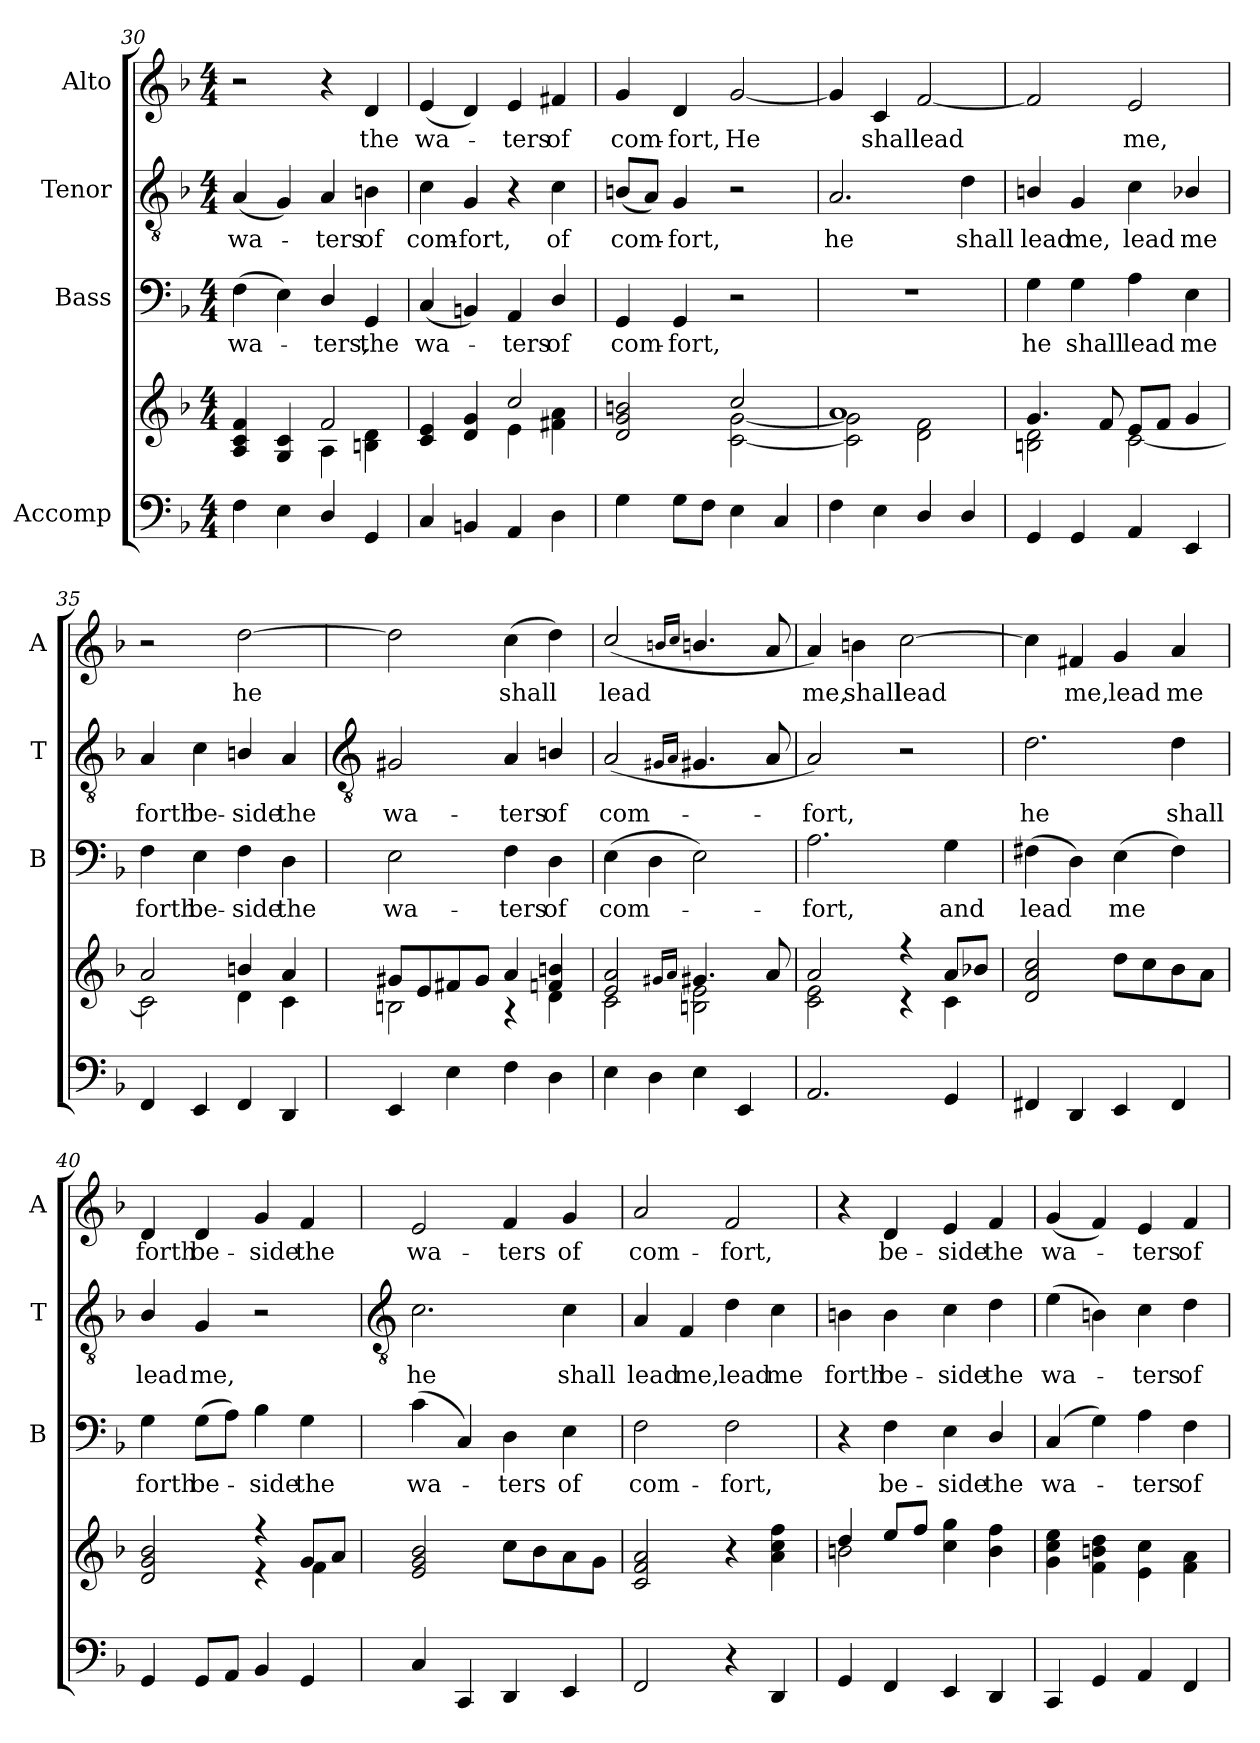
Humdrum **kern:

**kern	**kern	**kern	**text	**kern	**text	**kern	**text
*part4	*part4	*part3	*part3	*part2	*part2	*part1	*part1
*staff5	*staff4	*staff3	*staff3	*staff2	*staff2	*staff1	*staff1
*I"Accomp	*	*I"Bass	*	*I"Tenor	*	*I"Alto	*
*	*	*I'B	*	*I'T	*	*I'A	*
!!LO:LB:g=z
*clefF4	*clefG2	*clefF4	*	*clefGv2	*	*clefG2	*
*k[b-]	*k[b-]	*k[b-]	*	*k[b-]	*	*k[b-]	*
*F:	*F:	*F:	*	*F:	*	*F:	*
*M4/4	*M4/4	*M4/4	*	*M4/4	*	*M4/4	*
=30	=30	=30	=30	=30	=30	=30	=30
*	*^	*	*	*	*	*	*
!	!	!	!	!LO:LY:b	!	!LO:LY:b	!	!
4F	4A/ 4c/ 4f/	2ryy	(>4F	wa-	(<4A	wa-	2r	.
4E	4G/ 4c/	.	4E)	.	4G)	.	.	.
!	!	!	!	!LO:LY:b	!	!LO:LY:b	!	!
4D/	2f/	4A\	4D/	ters,	4A	ters	4r	.
!	!	!	!	!LO:LY:b	!	!LO:LY:b	!	!LO:LY:b
4GG	.	4Bn\ 4d\	4GG	the	4Bn	of	4d	the
=31	=31	=31	=31	=31	=31	=31	=31	=31
!	!	!	!	!LO:LY:b	!	!LO:LY:b	!	!LO:LY:b
4C	4c/ 4e/	2ryy	(<4C	wa-	4c	com-	(<4e	wa-
!	!	!	!	!	!	!LO:LY:b	!	!
4BBn	4d/ 4g/	.	4BBn)	.	4G	-fort,	4d)	.
!	!	!	!	!LO:LY:b	!	!	!	!LO:LY:b
4AA	2cc/	4e\	4AA	ters	4r	.	4e	ters
!	!	!	!	!LO:LY:b	!	!LO:LY:b	!	!LO:LY:b
4D	.	4f#X\ 4a\	4D/	of	4c	of	4f#X	of
=32	=32	=32	=32	=32	=32	=32	=32	=32
!	!	!	!	!LO:LY:b	!	!LO:LY:b	!	!LO:LY:b
4G	2d/ 2g/ 2bn/	2ryy	4GG	com-	(<8BnL	com-	4g	com-
.	.	.	.	.	8AJ)	.	.	.
!	!	!	!	!LO:LY:b	!	!LO:LY:b	!	!LO:LY:b
8GL	.	.	4GG	-fort,	4G	fort,	4d	-fort,
8FJ	.	.	.	.	.	.	.	.
!	!	!	!	!	!	!	!	!LO:LY:b
4E	2cc/	[2c\ [2g\	2r	.	2r	.	[2g	He
4C	.	.	.	.	.	.	.	.
=33	=33	=33	=33	=33	=33	=33	=33	=33
!	!	!	!	!	!	!LO:LY:b	!	!
4F	1a/	2c\] 2g\]	1r	.	2.A	he	4g]	.
!	!	!	!	!	!	!	!	!LO:LY:b
4E	.	.	.	.	.	.	4c	shall
!	!	!	!	!	!	!	!	!LO:LY:b
4D/	.	2d\ 2f\	.	.	.	.	[2f	lead
!	!	!	!	!	!	!LO:LY:b	!	!
4D/	.	.	.	.	4d	shall	.	.
=34	=34	=34	=34	=34	=34	=34	=34	=34
!	!	!	!	!LO:LY:b	!	!LO:LY:b	!	!
4GG	4.g/	2Bn\ 2d\	4G	he	4Bn/	lead	2f]	.
!	!	!	!	!LO:LY:b	!	!LO:LY:b	!	!
4GG	.	.	4G	shall	4G	me,	.	.
.	8f/	.	.	.	.	.	.	.
!	!	!	!	!LO:LY:b	!	!LO:LY:b	!	!LO:LY:b
4AA	8e/L	[2c\	4A	lead	4c	lead	2e	me,
.	8f/J	.	.	.	.	.	.	.
!	!	!	!	!LO:LY:b	!	!LO:LY:b	!	!
4EE	4g/	.	4E	me	4B-X/	me	.	.
=35	=35	=35	=35	=35	=35	=35	=35	=35
!	!	!	!	!LO:LY:b	!	!LO:LY:b	!	!
4FF	2a/	2c\]	4F	forth	4A	forth	2r	.
!	!	!	!	!LO:LY:b	!	!LO:LY:b	!	!
4EE	.	.	4E	be-	4c	be-	.	.
!	!	!	!	!LO:LY:b	!	!LO:LY:b	!	!LO:LY:b
4FF	4bn/	4d\	4F	-side	4Bn/	-side	[2dd	he
!	!	!	!	!LO:LY:b	!	!LO:LY:b	!	!
4DD	4a/	4c\	4D	the	4A	the	.	.
!!LO:LB:g=z
=36	=36	=36	=36	=36	=36	=36	=36	=36
*	*	*	*	*	*clefGv2	*	*	*
!	!	!	!	!LO:LY:b	!	!LO:LY:b	!	!
4EE	8g#X/L	2Bn\	2E	wa-	2G#X	wa-	2dd]	.
.	8e/	.	.	.	.	.	.	.
4E	8f#X/	.	.	.	.	.	.	.
.	8g#/J	.	.	.	.	.	.	.
!	!	!	!	!LO:LY:b	!	!LO:LY:b	!	!LO:LY:b
4F	4a/	4r	4F	-ters	4A	-ters	(>4cc	shall
!	!	!	!	!LO:LY:b	!	!LO:LY:b	!	!
4D	4fn/ 4bn/	4d\	4D	of	4Bn/	of	4dd)	.
=37	=37	=37	=37	=37	=37	=37	=37	=37
!	!	!	!	!LO:LY:b	!	!LO:LY:b	!	!LO:LY:b
4E	2e/ 2a/	2c\	(>4E	com-	(<2A/	com-	(<2cc/	lead
4D	.	.	4D	.	.	.	.	.
.	16qqg#X/LL	.	.	.	16qqG#/LL	.	16qqb/LL	.
.	16qqa/JJ	.	.	.	16qqA/JJ	.	16qqcc/JJ	.
4E	4.g#/	2Bn\ 2e\	2E)	.	4.G#X/	.	4.bn/	.
4EE	.	.	.	.	.	.	.	.
.	8a/	.	.	.	8A	.	8a	.
=38	=38	=38	=38	=38	=38	=38	=38	=38
!	!	!	!	!LO:LY:b	!	!LO:LY:b	!	!LO:LY:b
2.AA	2a/	2c\ 2e\	2.A	fort,	2A)	fort,	4a)	me,
!	!	!	!	!	!	!	!	!LO:LY:b
.	.	.	.	.	.	.	4bn	shall
!	!	!	!	!	!	!	!	!LO:LY:b
.	4r	4r	.	.	2r	.	[2cc	lead
!	!	!	!	!LO:LY:b	!	!	!	!
4GG	8a/L	4c\	4G	and	.	.	.	.
.	8b-X/J	.	.	.	.	.	.	.
=39	=39	=39	=39	=39	=39	=39	=39	=39
!	!	!	!	!LO:LY:b	!	!LO:LY:b	!	!
4FF#X	2d/ 2a/ 2cc/	2ryy	(>4F#X	lead	2.d	he	4cc]	.
!	!	!	!	!	!	!	!	!LO:LY:b
4DD	.	.	4D)	.	.	.	4f#X	me,
!	!	!	!	!LO:LY:b	!	!	!	!LO:LY:b
4EE	2ryy	8dd\L	(>4E	me	.	.	4g	lead
.	.	8cc\	.	.	.	.	.	.
!	!	!	!	!	!	!LO:LY:b	!	!LO:LY:b
4FF#	.	8b-\	4F#)	.	4d	shall	4a	me
.	.	8a\J	.	.	.	.	.	.
=40	=40	=40	=40	=40	=40	=40	=40	=40
!	!	!	!	!LO:LY:b	!	!LO:LY:b	!	!LO:LY:b
4GG	2d/ 2g/ 2b-/	2ryy	4G	forth	4B-/	lead	4d	forth
!	!	!	!	!LO:LY:b	!	!LO:LY:b	!	!LO:LY:b
8GGL	.	.	(>8GL	be-	4G	me,	4d	be-
8AAJ	.	.	8AJ)	.	.	.	.	.
!	!	!	!	!LO:LY:b	!	!	!	!LO:LY:b
4BB-	4r	4r	4B-	side	2r	.	4g	-side
!	!	!	!	!LO:LY:b	!	!	!	!LO:LY:b
4GG	8g/L	4f\	4G	the	.	.	4f	the
.	8a/J	.	.	.	.	.	.	.
!!LO:LB:g=z
=41	=41	=41	=41	=41	=41	=41	=41	=41
*	*	*	*	*	*clefGv2	*	*	*
!	!	!	!	!LO:LY:b	!	!LO:LY:b	!	!LO:LY:b
4C	2e/ 2g/ 2b-/	2ryy	(4c	wa-	2.c	he	2e	wa-
4CC	.	.	4C)	.	.	.	.	.
!	!	!	!	!LO:LY:b	!	!	!	!LO:LY:b
4DD	2ryy	8cc\L	4D	ters	.	.	4f	-ters
.	.	8b-\	.	.	.	.	.	.
!	!	!	!	!LO:LY:b	!	!LO:LY:b	!	!LO:LY:b
4EE	.	8a\	4E	of	4c	shall	4g	of
.	.	8g\J	.	.	.	.	.	.
=42	=42	=42	=42	=42	=42	=42	=42	=42
!	!	!	!	!LO:LY:b	!	!LO:LY:b	!	!LO:LY:b
2FF	2c/ 2f/ 2a/	2ryy	2F	com-	4A	lead	2a	com-
!	!	!	!	!	!	!LO:LY:b	!	!
.	.	.	.	.	4F	me,	.	.
!	!	!	!	!LO:LY:b	!	!LO:LY:b	!	!LO:LY:b
4r	2ryy	4r	2F	-fort,	4d	lead	2f	-fort,
!	!	!	!	!	!	!LO:LY:b	!	!
4DD	.	4a\ 4cc\ 4ff\	.	.	4c	me	.	.
=43	=43	=43	=43	=43	=43	=43	=43	=43
!	!	!	!	!	!	!LO:LY:b	!	!
4GG	4dd/	2bn\	4r	.	4Bn	forth	4r	.
!	!	!	!	!LO:LY:b	!	!LO:LY:b	!	!LO:LY:b
4FF	8ee/L	.	4F	be-	4B	be-	4d	be-
.	8ff/J	.	.	.	.	.	.	.
!	!	!	!	!LO:LY:b	!	!LO:LY:b	!	!LO:LY:b
4EE	2ryy	4cc\ 4gg\	4E	-side	4c	-side	4e	-side
!	!	!	!	!LO:LY:b	!	!LO:LY:b	!	!LO:LY:b
4DD	.	4b\ 4ff\	4D/	the	4d	the	4f	the
=44	=44	=44	=44	=44	=44	=44	=44	=44
!	!	!	!	!LO:LY:b	!	!LO:LY:b	!	!LO:LY:b
4CC	2ryy	4g\ 4cc\ 4ee\	(4C	wa-	(>4e	wa-	(<4g	wa-
4GG	.	4f\ 4bn\ 4dd\	4G)	.	4Bn)	.	4f)	.
!	!	!	!	!LO:LY:b	!	!LO:LY:b	!	!LO:LY:b
4AA	2ryy	4e\ 4cc\	4A	ters	4c	ters	4e	ters
!	!	!	!	!LO:LY:b	!	!LO:LY:b	!	!LO:LY:b
4FF	.	4f\ 4a\	4F	of	4d	of	4f	of
*	*v	*v	*	*	*	*	*	*
=	=	=	=	=	=	=	=
*-	*-	*-	*-	*-	*-	*-	*-
